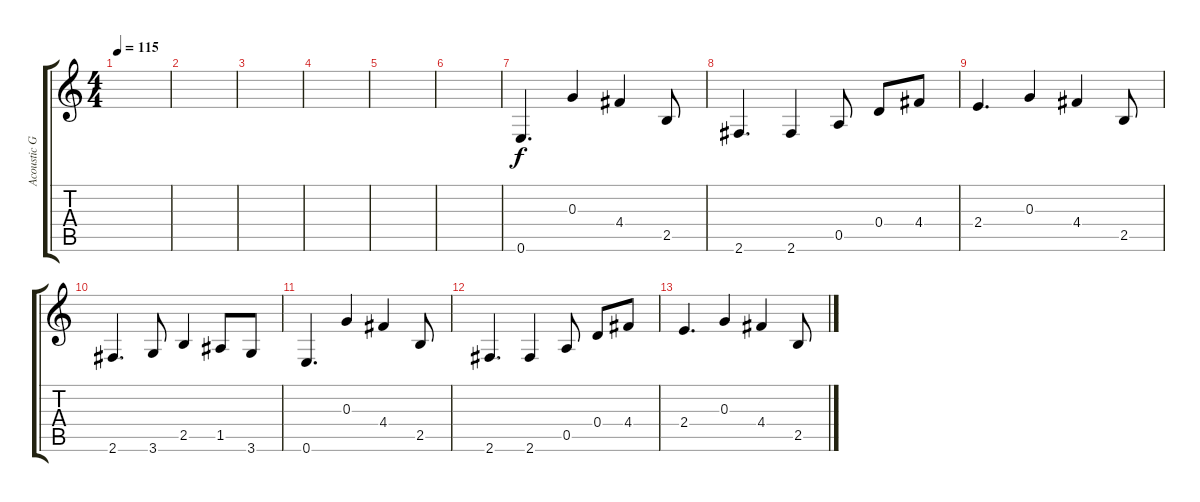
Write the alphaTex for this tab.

\track ("Acoustic Guitar" "Acoustic G") {instrument acousticguitarsteel}
\staff {score tabs}
\tuning (E4 B3 G3 D3 A2 E2) {hide}
\ts (4 4)
\tempo 115
\clef g2
\ks c
|
|
|
|
|
|
0.6.4{d} 0.3.4 4.4.4 2.5.8 |
2.6.4{d} 2.6.4 0.5.8 0.4.8 4.4.8 |
2.4.4{d} 0.3.4 4.4.4 2.5.8 |
2.6.4{d} 3.6.8 2.5.4 1.5.8 3.6.8 |
0.6.4{d} 0.3.4 4.4.4 2.5.8 |
2.6.4{d} 2.6.4 0.5.8 0.4.8 4.4.8 |
2.4.4{d} 0.3.4 4.4.4 2.5.8
